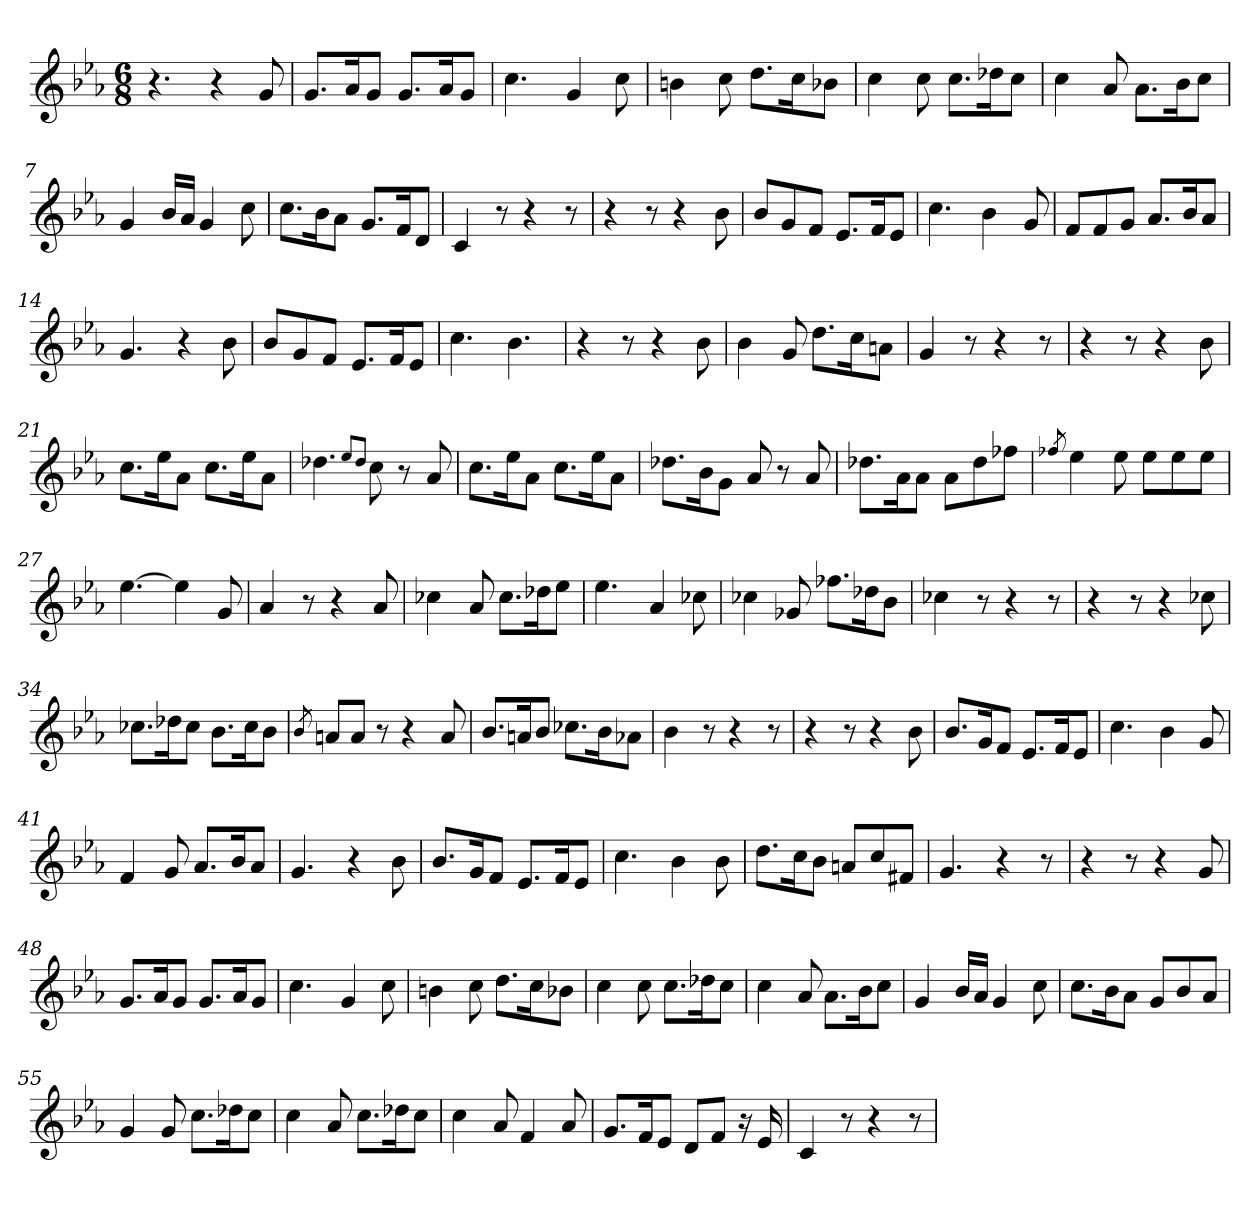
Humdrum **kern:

**kern
*part1
*staff1
*clefG2
*k[b-e-a-]
*M6/8
=1
4.r
4r
8g/
=2
8.g/L
16a-/K
8g/J
8.g/L
16a-/K
8g/J
=3
4.cc\
4g/
8cc\
=4
4bn\
8cc\
8.dd\L
16cc\K
8b-X\J
=5
4cc\
8cc\
8.cc\L
16dd-X\K
8cc\J
=6
4cc\
8a-/
8.a-\L
16b-\K
8cc\J
=7
4g/
16b-/LL
16a-/JJ
4g/
8cc\
!!LO:LB:g=z
=8
8.cc\L
16b-\K
8a-\J
8.g/L
16f/K
8d/J
=9
4c/
8r
4r
8r
=10
4r
8r
4r
8b-\
=11
8b-/L
8g/
8f/J
8.e-/L
16f/K
8e-/J
=12
4.cc\
4b-\
8g/
=13
8f/L
8f/
8g/J
8.a-/L
16b-/K
8a-/J
=14
4.g/
4r
8b-\
=15
8b-/L
8g/
8f/J
8.e-/L
16f/K
8e-/J
!!LO:LB:g=z
=16
4.cc\
4.b-\
=17
4r
8r
4r
8b-\
=18
4b-\
8g/
8.dd\L
16cc\K
8an\J
=19
4g/
8r
4r
8r
=20
4r
8r
4r
8b-\
=21
8.cc\L
16ee-\K
8a-\J
8.cc\L
16ee-\K
8a-\J
=22
4.dd-X\
8qee-/L
8qdd-/J
8cc\
8r
8a-/
=23
8.cc\L
16ee-\K
8a-\J
8.cc\L
16ee-\K
8a-\J
!!LO:LB:g=z
=24
8.dd-X\L
16b-\K
8g\J
8a-/
8r
8a-/
=25
8.dd-X\L
16a-\K
8a-\J
8a-\L
8dd-\
8ff-X\J
=26
8qff-X/
4ee-\
8ee-\
8ee-\L
8ee-\
8ee-\J
=27
[4.ee-\
4ee-\]
8g/
=28
4a-/
8r
4r
8a-/
=29
4cc-X\
8a-/
8.cc-\L
16dd-X\K
8ee-\J
=30
4.ee-\
4a-/
8cc-X\
!!LO:LB:g=z
=31
4cc-X\
8g-X/
8.ff-X\L
16dd-X\K
8b-\J
=32
4cc-X\
8r
4r
8r
=33
4r
8r
4r
8cc-X\
=34
8.cc-X\L
16dd-X\K
8cc-\J
8.b-\L
16cc-\K
8b-\J
=35
8qb-/
8an/L
8a/J
8r
4r
8a/
=36
8.b-/L
16an/K
8b-/J
8.cc-X\L
16b-\K
8a-X\J
=37
4b-\
8r
4r
8r
!!LO:LB:g=z
=38
4r
8r
4r
8b-\
=39
8.b-/L
16g/K
8f/J
8.e-/L
16f/K
8e-/J
=40
4.cc\
4b-\
8g/
=41
4f/
8g/
8.a-/L
16b-/K
8a-/J
=42
4.g/
4r
8b-\
=43
8.b-/L
16g/K
8f/J
8.e-/L
16f/K
8e-/J
=44
4.cc\
4b-\
8b-\
=45
8.dd\L
16cc\K
8b-\J
8an/L
8cc/
8f#X/J
!!LO:LB:g=z
=46
4.g/
4r
8r
=47
4r
8r
4r
8g/
=48
8.g/L
16a-/K
8g/J
8.g/L
16a-/K
8g/J
=49
4.cc\
4g/
8cc\
=50
4bn\
8cc\
8.dd\L
16cc\K
8b-X\J
=51
4cc\
8cc\
8.cc\L
16dd-X\K
8cc\J
=52
4cc\
8a-/
8.a-\L
16b-\K
8cc\J
=53
4g/
16b-/LL
16a-/JJ
4g/
8cc\
!!LO:LB:g=z
=54
8.cc\L
16b-\K
8a-\J
8g/L
8b-/
8a-/J
=55
4g/
8g/
8.cc\L
16dd-X\K
8cc\J
=56
4cc\
8a-/
8.cc\L
16dd-X\K
8cc\J
=57
4cc\
8a-/
4f/
8a-/
=58
8.g/L
16f/K
8e-/J
8d/L
8f/J
16r
16e-/
=59
4c/
8r
4r
8r
=
*-
